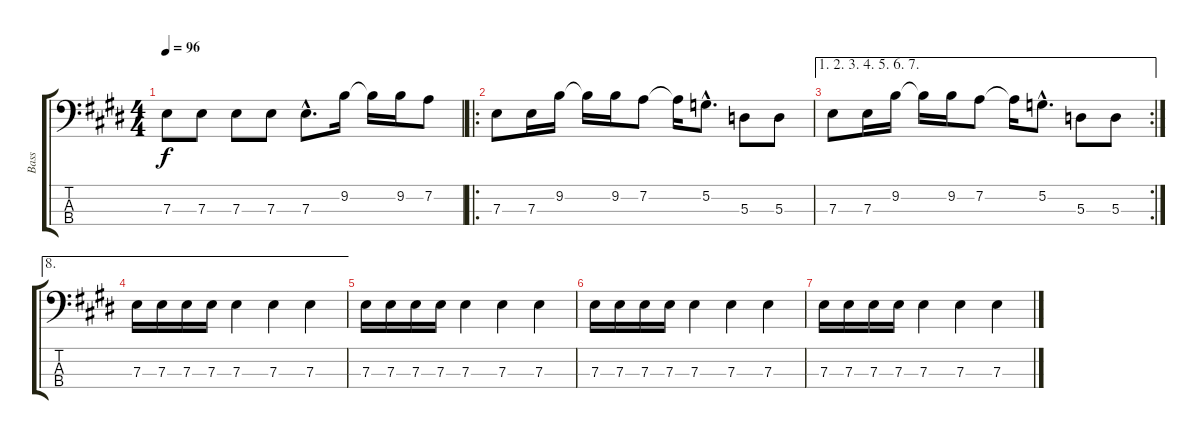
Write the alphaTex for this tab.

\track ("Bass" "Bass") {instrument electricbassfinger}
\staff {score tabs}
\tuning (G2 D2 A1 E1) {hide}
\ts (4 4)
\tempo 96
\clef f4
\ks e
7.3.8{dy f} 7.3.8 7.3.8 7.3.8 7.3{hac}.8{d} 9.2.16 9.2{t}.16 9.2.16 7.2.8 |
\ro
7.3.8 7.3.16 9.2.16 9.2{t}.16 9.2.16 7.2.8 7.2{t}.16 5.2{hac}.8{d} 5.3.8 5.3.8 |
\ae (1 2 3 4 5 6 7)
\rc 2
7.3.8 7.3.16 9.2.16 9.2{t}.16 9.2.16 7.2.8 7.2{t}.16 5.2{hac}.8{d} 5.3.8 5.3.8 |
\ae 8
7.3.16 7.3.16 7.3.16 7.3.16 7.3.4 7.3.4 7.3.4 |
7.3.16 7.3.16 7.3.16 7.3.16 7.3.4 7.3.4 7.3.4 |
7.3.16 7.3.16 7.3.16 7.3.16 7.3.4 7.3.4 7.3.4 |
7.3.16 7.3.16 7.3.16 7.3.16 7.3.4 7.3.4 7.3.4
